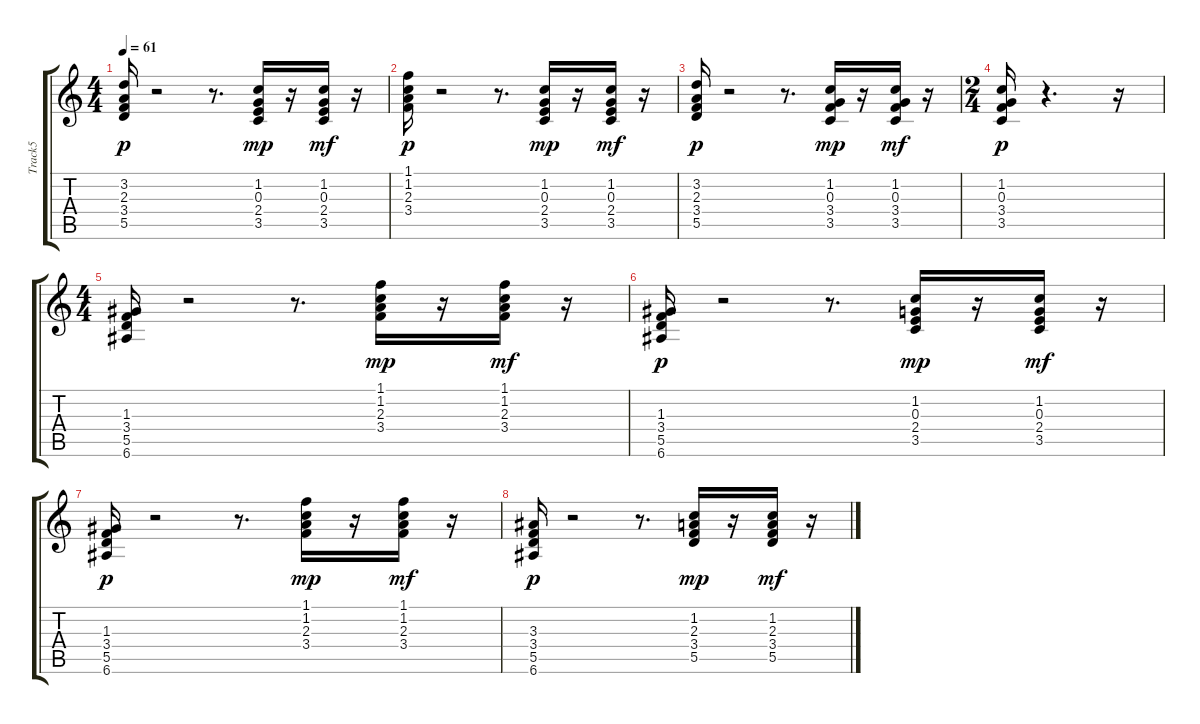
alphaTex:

\track ("Track5" "Track5") {instrument acousticguitarsteel}
\staff {score tabs}
\tuning (E4 B3 G3 D3 A2 E2) {hide}
\ts (4 4)
\tempo 61
\clef g2
\ks c
(3.2 2.3 3.4 5.5).16{dy p instrument electricguitarclean} r.2 r.8{d} (1.2 0.3 2.4 3.5).16{dy mp} r.16 (1.2 0.3 2.4 3.5).16{dy mf} r.16 |
(1.1 1.2 2.3 3.4).16{dy p instrument electricguitarclean} r.2 r.8{d} (1.2 0.3 2.4 3.5).16{dy mp} r.16 (1.2 0.3 2.4 3.5).16{dy mf} r.16 |
(3.2 2.3 3.4 5.5).16{dy p instrument electricguitarclean} r.2 r.8{d} (1.2 0.3 3.4 3.5).16{dy mp} r.16 (1.2 0.3 3.4 3.5).16{dy mf} r.16 |
\ts (2 4)
(1.2 0.3 3.4 3.5).16{dy p instrument electricguitarclean} r.4{d} r.16 |
\ts (4 4)
(1.3 3.4 5.5 6.6).16{instrument electricguitarclean} r.2 r.8{d} (1.1 1.2 2.3 3.4).16{dy mp} r.16 (1.1 1.2 2.3 3.4).16{dy mf} r.16 |
(1.3 3.4 5.5 6.6).16{dy p instrument electricguitarclean} r.2 r.8{d} (1.2 0.3 2.4 3.5).16{dy mp} r.16 (1.2 0.3 2.4 3.5).16{dy mf} r.16 |
(1.3 3.4 5.5 6.6).16{dy p instrument electricguitarclean} r.2 r.8{d} (1.1 1.2 2.3 3.4).16{dy mp} r.16 (1.1 1.2 2.3 3.4).16{dy mf} r.16 |
(3.3 3.4 5.5 6.6).16{dy p instrument electricguitarclean} r.2 r.8{d} (1.2 2.3 3.4 5.5).16{dy mp} r.16 (1.2 2.3 3.4 5.5).16{dy mf} r.16
